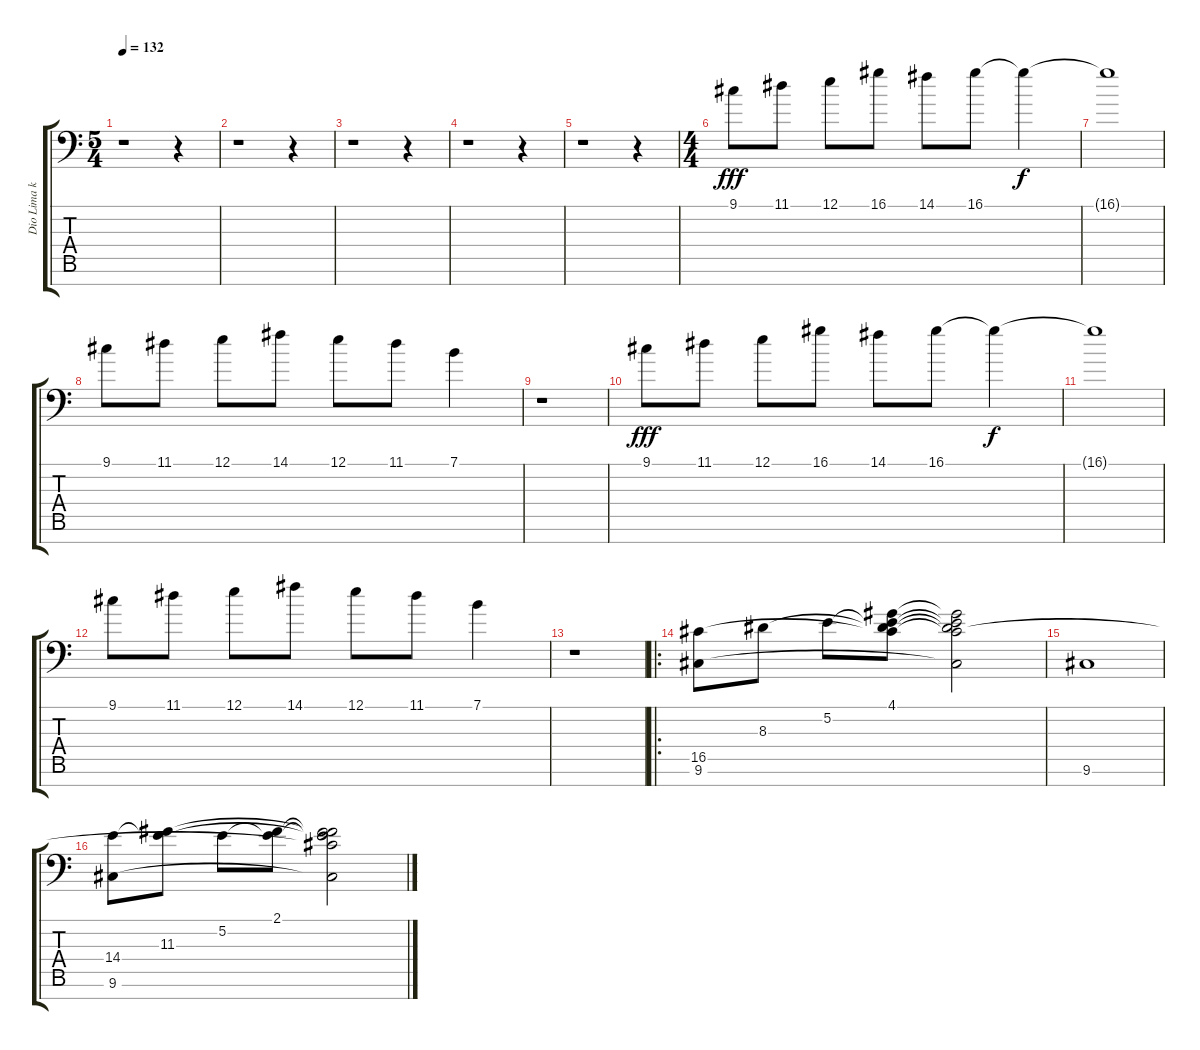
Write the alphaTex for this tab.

\track ("Dio Lima key2" "Dio Lima k") {instrument stringensemble2}
\staff {score tabs}
\tuning (E4 B3 G3 D3 A2 E2 C-1) {hide}
\ts (5 4)
\tempo 132
\clef f4
\ks c
r.1{dy fff} r.4 |
r.1 r.4 |
r.1 r.4 |
r.1 r.4 |
r.1 r.4 |
\ts (4 4)
9.1.8{instrument acousticgrandpiano} 11.1.8 12.1.8 16.1.8 14.1.8 16.1.8 16.1{t}.4{dy f} |
16.1{t}.1 |
9.1.8 11.1.8 12.1.8 14.1.8 12.1.8 11.1.8 7.1.4 |
r.1 |
9.1.8{dy fff instrument acousticgrandpiano} 11.1.8 12.1.8 16.1.8 14.1.8 16.1.8 16.1{t}.4{dy f} |
16.1{t}.1 |
9.1.8 11.1.8 12.1.8 14.1.8 12.1.8 11.1.8 7.1.4 |
r.1 |
\ro
(16.5 9.6).8{instrument acousticgrandpiano} 8.3.8 5.2.8 (4.1 5.2{t} 8.3{t} 16.5{t}).8 (4.1{t} 5.2{t} 8.3{t} 16.5{t} 9.6{t}).2 |
9.6.1 |
(14.4 9.6).8{instrument acousticgrandpiano} (11.3 14.4{t}).8 5.2.8 (2.1 5.2{t}).8 (2.1{t} 5.2{t} 11.3{t} 14.4{t} 16.5{t} 9.6{t}).2
